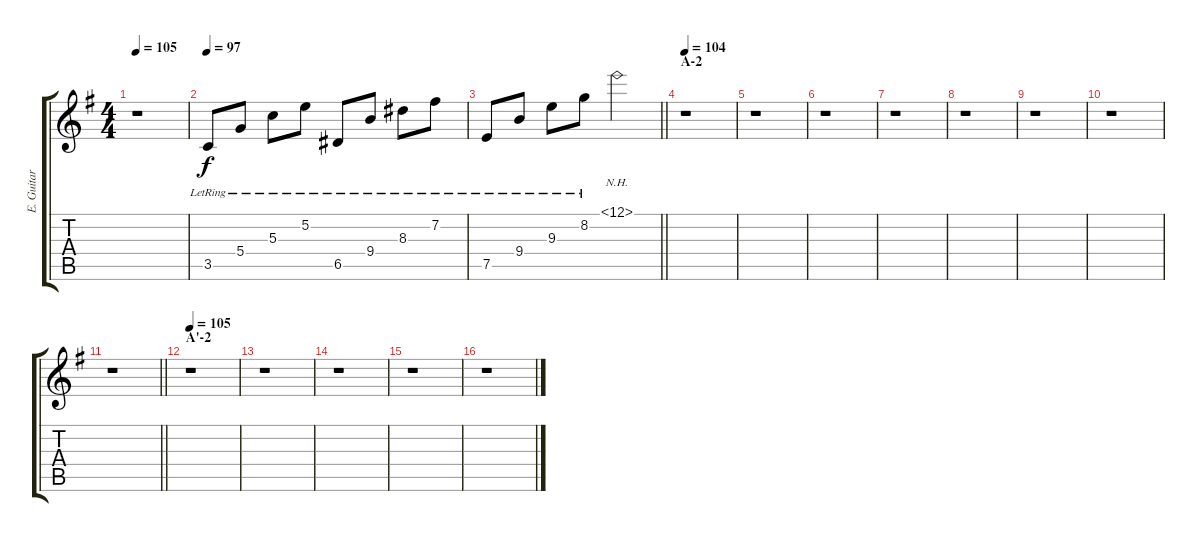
\track ("E. Guitar III" "E. Guitar ") {instrument electricguitarclean}
\staff {score tabs}
\tuning (E4 B3 G3 D3 A2 E2) {hide}
\ts (4 4)
\tempo 105
\clef g2
\ks g
r.1{dy f} |
\tempo 97
3.5{lr}.8 5.4{lr}.8 5.3{lr}.8 5.2{lr}.8 6.5{lr}.8 9.4{lr}.8 8.3{lr}.8 7.2{lr}.8 |
\barLineRight lightlight
7.5{lr}.8 9.4{lr}.8 9.3{lr}.8 8.2{lr}.8 12.1{nh}.2 |
\section ("" "A-2")
\tempo 104
r.1 |
r.1 |
r.1 |
r.1 |
r.1 |
r.1 |
r.1 |
\barLineRight lightlight
r.1 |
\section ("" "A'-2")
\tempo 105
r.1 |
r.1 |
r.1 |
r.1 |
r.1
